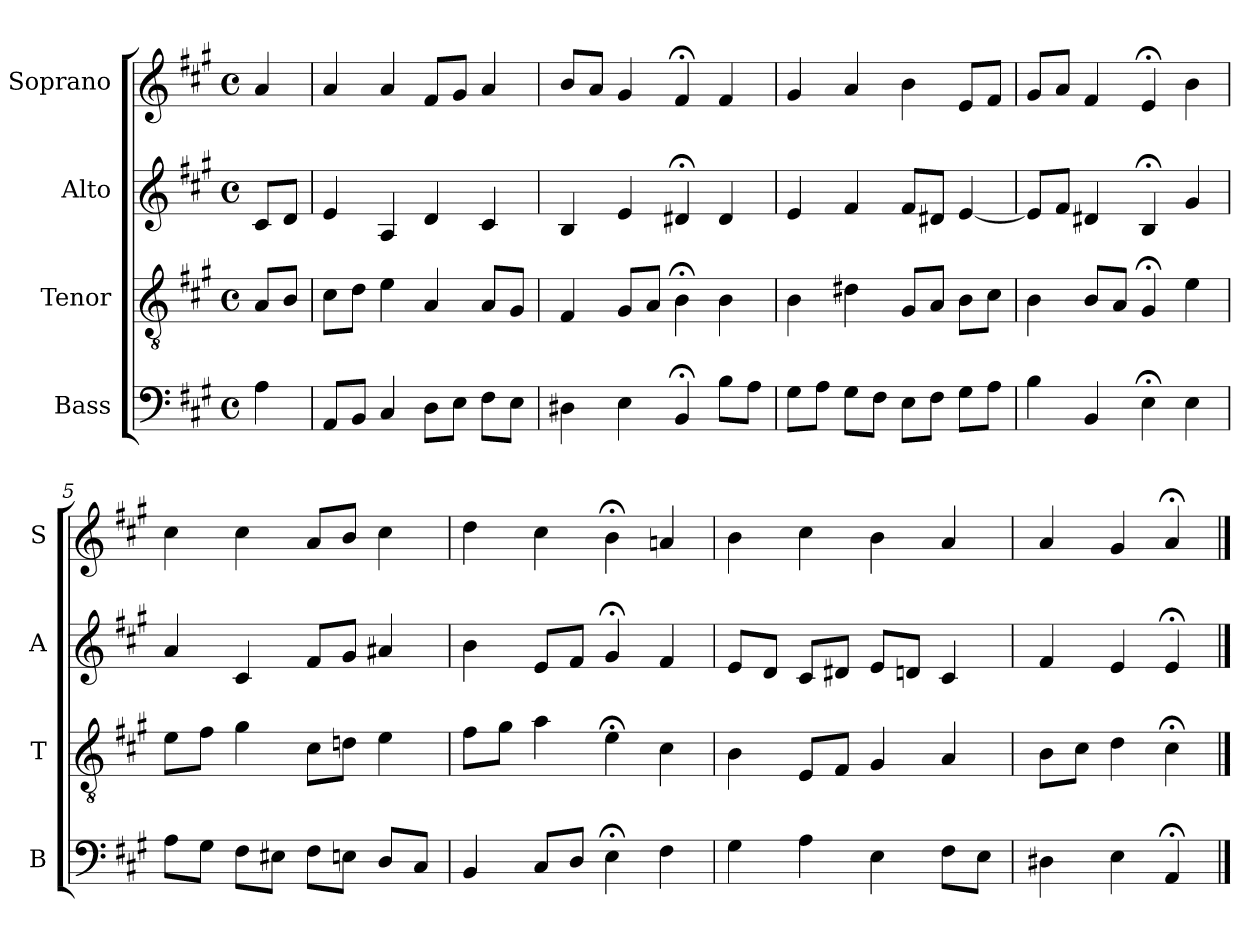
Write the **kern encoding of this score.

**kern	**kern	**kern	**kern
*part4	*part3	*part2	*part1
*staff4	*staff3	*staff2	*staff1
*I"Bass	*I"Tenor	*I"Alto	*I"Soprano
*I'B	*I'T	*I'A	*I'S
*clefF4	*clefGv2	*clefG2	*clefG2
*k[f#c#g#]	*k[f#c#g#]	*k[f#c#g#]	*k[f#c#g#]
*A:	*A:	*A:	*A:
*M4/4	*M4/4	*M4/4	*M4/4
*met(c)	*met(c)	*met(c)	*met(c)
*MM100	*MM100	*MM100	*MM100
=	=	=	=
4A	8AL	8c#L	4a
.	8BJ	8dJ	.
=1	=1	=1	=1
8AAL	8c#L	4e	4a
8BBJ	8dJ	.	.
4C#	4e	4A	4a
8DL	4A	4d	8f#L
8EJ	.	.	8g#J
8F#L	8AL	4c#	4a
8EJ	8G#J	.	.
=2	=2	=2	=2
4D#X	4F#	4B	8bL
.	.	.	8aJ
4E	8G#L	4e	4g#
.	8AJ	.	.
4BB;<	4B;<	4d#X;<	4f#;<
8BL	4B	4d#	4f#
8AJ	.	.	.
=3	=3	=3	=3
8G#L	4B	4e	4g#
8AJ	.	.	.
8G#L	4d#X	4f#	4a
8F#J	.	.	.
8EL	8G#L	8f#L	4b
8F#J	8AJ	8d#XJ	.
8G#L	8BL	[4e	8eL
8AJ	8c#J	.	8f#J
=4	=4	=4	=4
4B	4B	8eL]	8g#L
.	.	8f#J	8aJ
4BB	8BL	4d#X	4f#
.	8AJ	.	.
4E;<	4G#;<	4B;<	4e;<
4E	4e	4g#	4b
=5	=5	=5	=5
8AL	8eL	4a	4cc#
8G#J	8f#J	.	.
8F#L	4g#	4c#	4cc#
8E#XJ	.	.	.
8F#L	8c#L	8f#L	8aL
8EniJ	8dniJ	8g#iJ	8biJ
8DL	4e	4a#X	4cc#
8C#J	.	.	.
=6	=6	=6	=6
4BB	8f#L	4b	4dd
.	8g#J	.	.
8C#L	4a	8eL	4cc#
8DJ	.	8f#J	.
4E;<	4e;<	4g#;<	4b;<
4F#	4c#	4f#	4an
=7	=7	=7	=7
4G#	4B	8eL	4b
.	.	8dJ	.
4A	8EL	8c#L	4cc#
.	8F#J	8d#XJ	.
4E	4G#	8eL	4b
.	.	8dnJ	.
8F#L	4A	4c#	4a
8EJ	.	.	.
=8	=8	=8	=8
4D#X	8BL	4f#	4a
.	8c#J	.	.
4E	4d	4e	4g#
4AA;<	4c#;<	4e;<	4a;<
==	==	==	==
*-	*-	*-	*-
